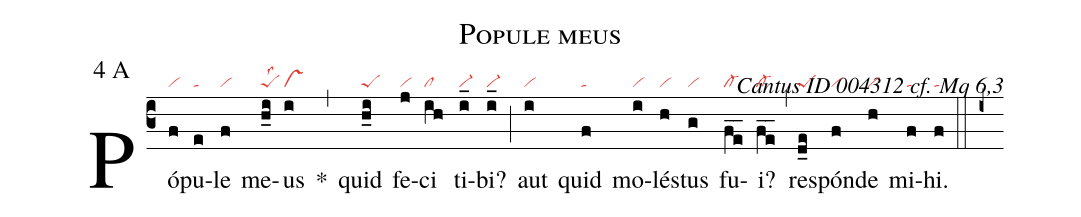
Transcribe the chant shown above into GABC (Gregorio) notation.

name: Popule meus;
mode: 4;
mode-differentia: A;
commentary: Cantus ID 004312 cf. Mq 6,3;
nabc-lines: 1;
%%
(c3)

Pó(f|vi)pu(e|ta)le(f|vi) me(h_i|peSlss2)us(i|vs) *(,) quid(h_i|peS) fe(j|vi)ci(ih|cl) ti(i_|vi-)bi?(i_|vi-) (;) aut(i|vi) quid(f|ta) mo(i|vi)lés(h|vi)tus(g|vi) fu(fe__|cl-)i?(fe__|cl-) (,) re(d_e|peS)spón(f|vi)de(h|vi) mi(f|ta)hi.(f|ta)

(::)

(i+)
